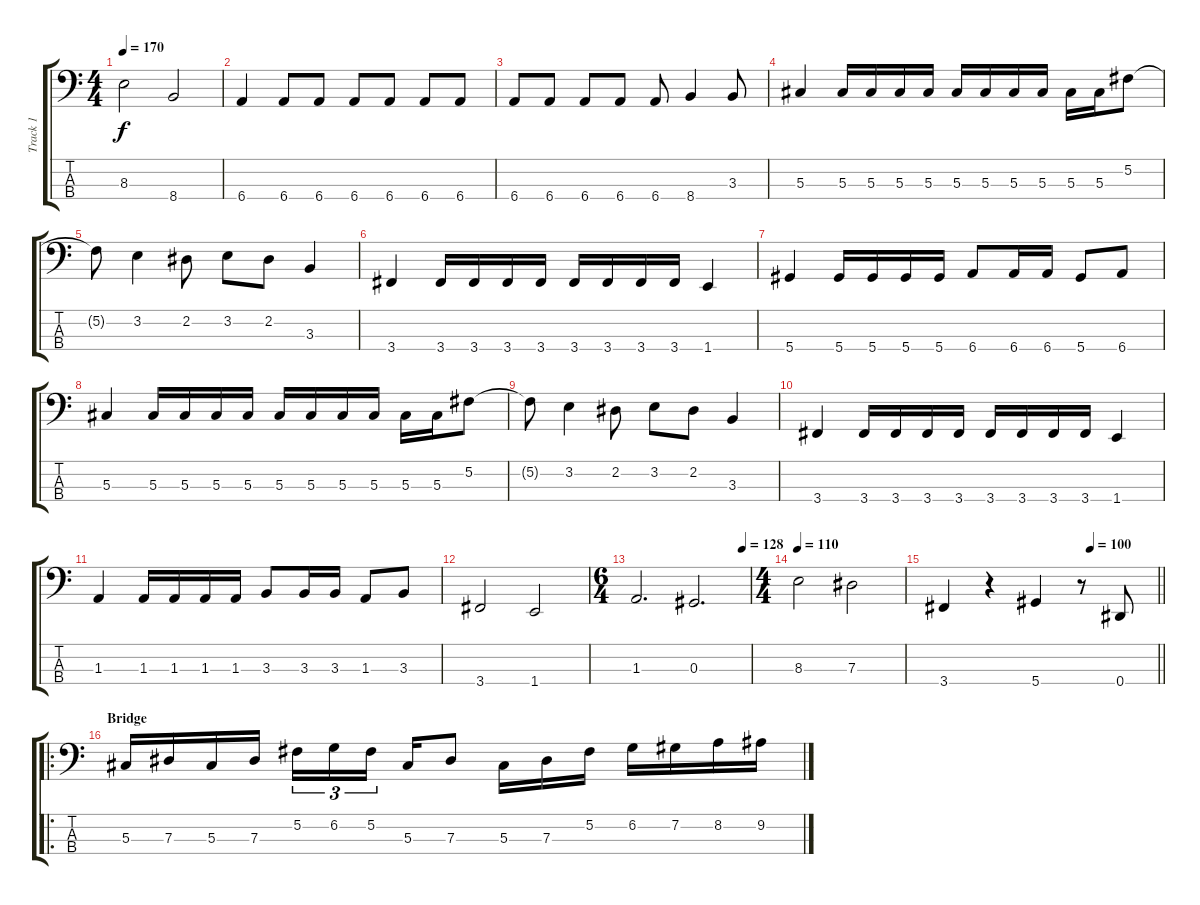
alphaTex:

\track ("Track 1" "Track 1") {instrument electricbassfinger}
\staff {score tabs}
\tuning (Gb2 Db2 Ab1 Eb1) {hide}
\ts (4 4)
\tempo 170
\clef f4
\ks c
8.3.2{dy f} 8.4.2 |
6.4.4 6.4.8 6.4.8 6.4.8 6.4.8 6.4.8 6.4.8 |
6.4.8 6.4.8 6.4.8 6.4.8 6.4.8 8.4.4 3.3.8 |
5.3.4 5.3.16 5.3.16 5.3.16 5.3.16 5.3.16 5.3.16 5.3.16 5.3.16 5.3.16 5.3.16 5.2.8 |
5.2{t}.8 3.2.4 2.2.8 3.2.8 2.2.8 3.3.4 |
3.4.4 3.4.16 3.4.16 3.4.16 3.4.16 3.4.16 3.4.16 3.4.16 3.4.16 1.4.4 |
5.4.4 5.4.16 5.4.16 5.4.16 5.4.16 6.4.8 6.4.16 6.4.16 5.4.8 6.4.8 |
5.3.4 5.3.16 5.3.16 5.3.16 5.3.16 5.3.16 5.3.16 5.3.16 5.3.16 5.3.16 5.3.16 5.2.8 |
5.2{t}.8 3.2.4 2.2.8 3.2.8 2.2.8 3.3.4 |
3.4.4 3.4.16 3.4.16 3.4.16 3.4.16 3.4.16 3.4.16 3.4.16 3.4.16 1.4.4 |
1.3.4 1.3.16 1.3.16 1.3.16 1.3.16 3.3.8 3.3.16 3.3.16 1.3.8 3.3.8 |
3.4.2 1.4.2 |
\ts (6 4)
\tempo (128 0.9375)
1.3.2{d} 0.3.2{d} |
\ts (4 4)
\tempo 110
8.3.2 7.3.2 |
\tempo (100 0.6875)
\barLineRight lightlight
3.4.4 r.4 5.4.4 r.8 0.4.8 |
\ro
\section ("" "Bridge")
5.3.16 7.3.16 5.3.16 7.3.16 5.2.16{tu (3 2)} 6.2.16{tu (3 2)} 5.2.16{tu (3 2) beam splitsecondary} 5.3.16 7.3.8 5.3.16 7.3.16 5.2.16 6.2.16 7.2.16 8.2.16 9.2.16
